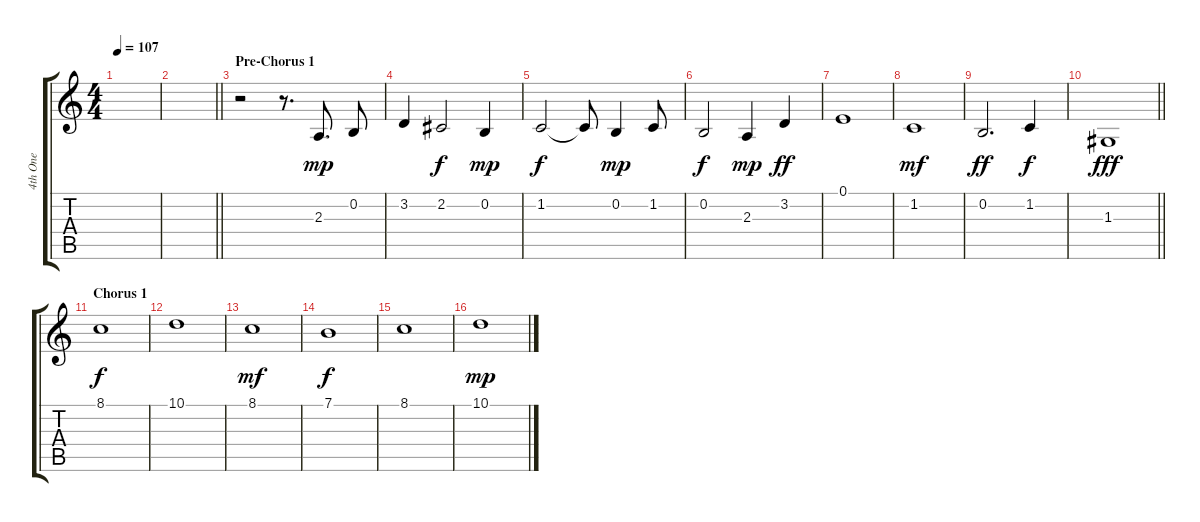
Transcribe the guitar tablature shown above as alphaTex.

\track ("4th One" "4th One") {instrument cello}
\staff {score tabs}
\tuning (E4 B3 G3 D3 A2 E2) {hide}
\ts (4 4)
\tempo 107
\clef g2
\ks c
|
\barLineRight lightlight
|
\section ("" "Pre-Chorus 1")
r.2 r.8{d} 2.3.8{d dy mp} 0.2.8 |
3.2.4 2.2.2{dy f} 0.2.4{dy mp} |
1.2.2{dy f} 1.2{t}.8 0.2.4{dy mp} 1.2.8 |
0.2.2{dy f} 2.3.4{dy mp} 3.2.4{dy ff} |
0.1.1 |
1.2.1{dy mf} |
0.2.2{d dy ff} 1.2.4{dy f} |
\barLineRight lightlight
1.3.1{dy fff} |
\section ("" "Chorus 1")
8.1.1{dy f} |
10.1.1 |
8.1.1{dy mf} |
7.1.1{dy f} |
8.1.1 |
10.1.1{dy mp}
